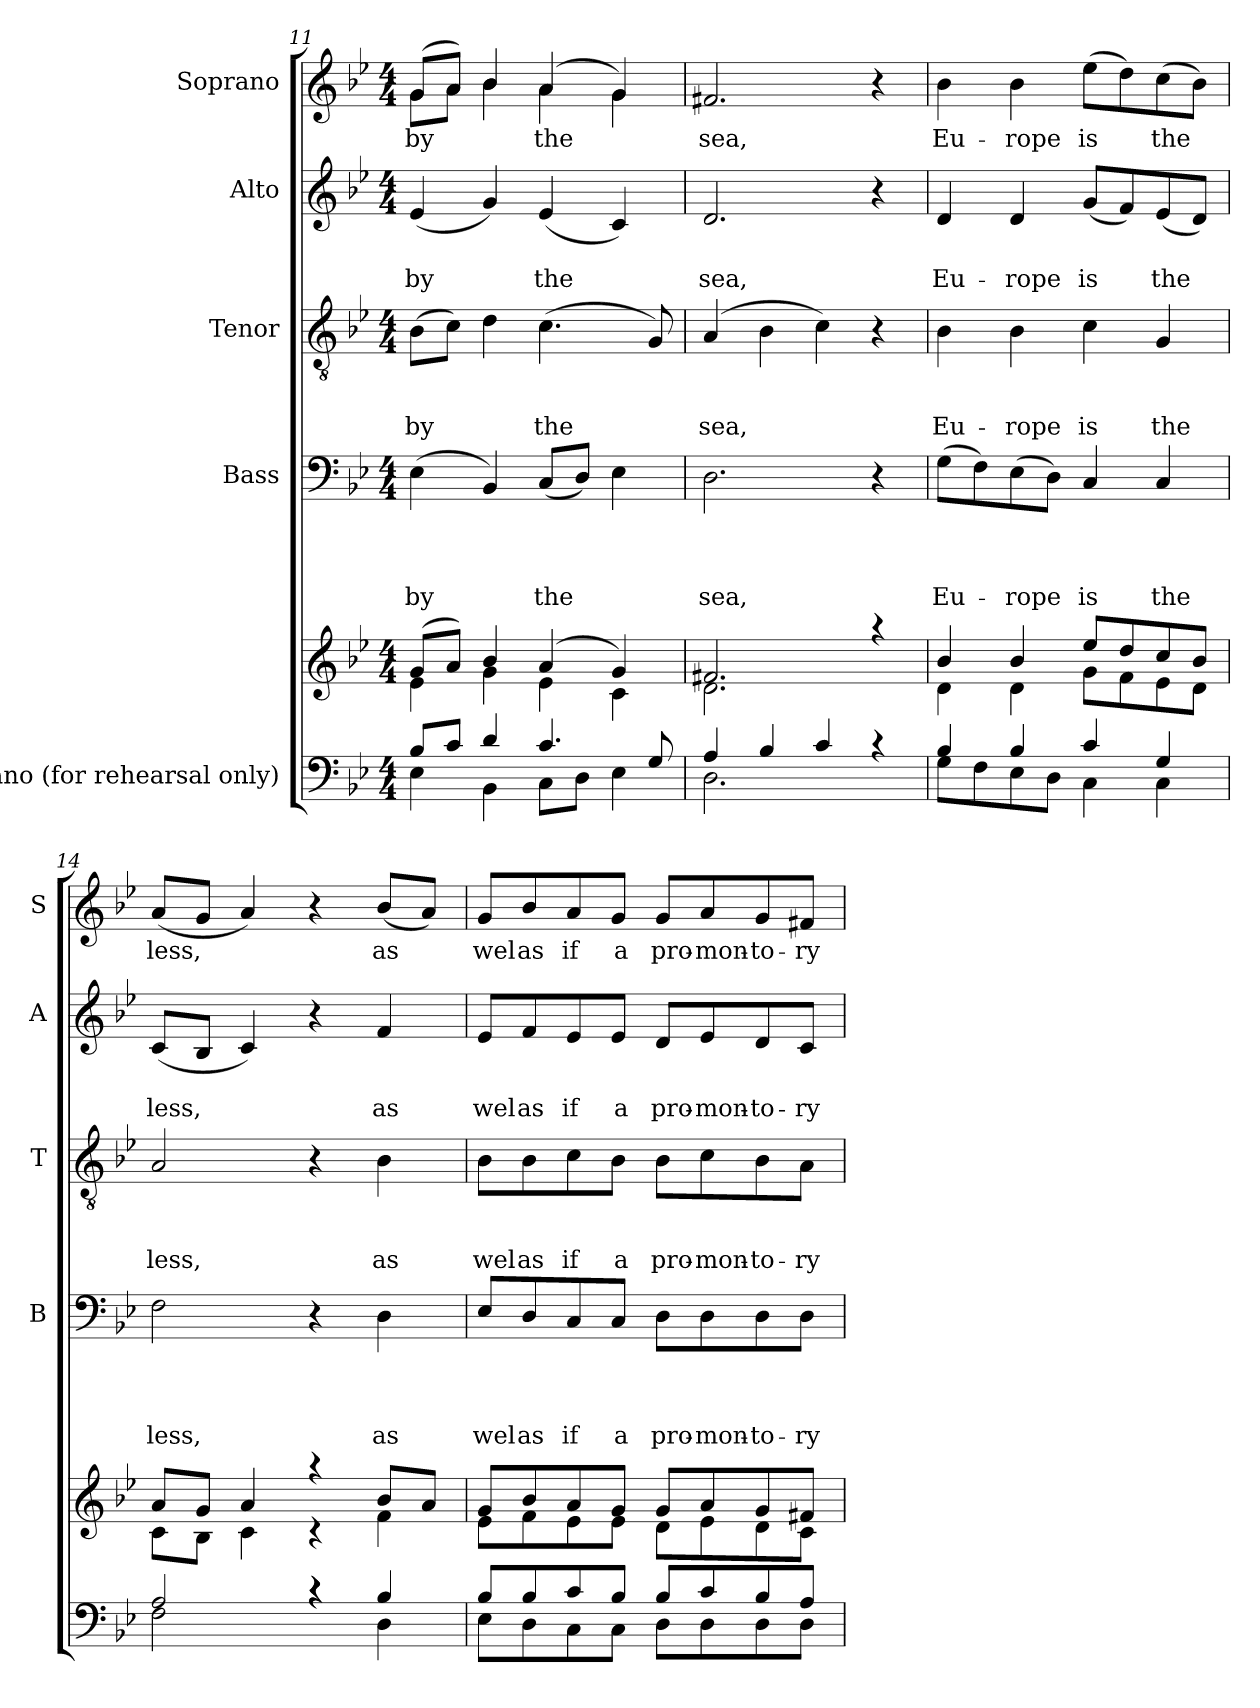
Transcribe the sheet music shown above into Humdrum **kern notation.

**kern	**kern	**kern	**text	**text	**text	**text	**kern	**text	**text	**text	**kern	**text	**text	**kern	**text
*part5	*part5	*part4	*part4	*part4	*part4	*part4	*part3	*part3	*part3	*part3	*part2	*part2	*part2	*part1	*part1
*staff6	*staff5	*staff4	*staff4	*staff4	*staff4	*staff4	*staff3	*staff3	*staff3	*staff3	*staff2	*staff2	*staff2	*staff1	*staff1
*I"Piano (for rehearsal only)	*	*I"Bass	*	*	*	*	*I"Tenor	*	*	*	*I"Alto	*	*	*I"Soprano	*
*	*	*I'B	*	*	*	*	*I'T	*	*	*	*I'A	*	*	*I'S	*
*clefF4	*clefG2	*clefF4	*	*	*	*	*clefGv2	*	*	*	*clefG2	*	*	*clefG2	*
*k[b-e-]	*k[b-e-]	*k[b-e-]	*	*	*	*	*k[b-e-]	*	*	*	*k[b-e-]	*	*	*k[b-e-]	*
*B-:	*B-:	*B-:	*	*	*	*	*B-:	*	*	*	*B-:	*	*	*B-:	*
*M4/4	*M4/4	*M4/4	*	*	*	*	*M4/4	*	*	*	*M4/4	*	*	*M4/4	*
=11	=11	=11	=11	=11	=11	=11	=11	=11	=11	=11	=11	=11	=11	=11	=11
*^	*^	*	*	*	*	*	*	*	*	*	*	*	*	*	*
!	!	!	!	!	!	!	!	!LO:LY:b	!	!	!	!LO:LY:b	!	!	!LO:LY:b	!	!LO:LY:b
*	*	*	*	*	*	*	*	*	*	*	*	*	*	*	*	*^	*
8B-/L	4E-\	(>8g/L	4e-\	(>4E-\	.	.	.	by	(>8B-\L	.	.	by	(<4e-/	.	by	(>8g/L	8g\L	by
8c/J	.	8a/J)	.	.	.	.	.	.	8c\J)	.	.	.	.	.	.	8a/J)	8a\J	.
4d/	4BB-\	4b-/	4g\	4BB-/)	.	.	.	.	4d\	.	.	.	4g/)	.	.	4b-/	4b-\	.
!	!	!	!	!	!	!	!	!LO:LY:b	!	!	!	!LO:LY:b	!	!	!LO:LY:b	!	!	!LO:LY:b
4.c/	8C\L	(4a/	4e-\	(<8C/L	.	.	.	the	(>4.c\	.	.	the	(<4e-/	.	the	(4a/	4a\	the
.	8D\J	.	.	8D/J)	.	.	.	.	.	.	.	.	.	.	.	.	.	.
.	4E-\	4g/)	4c\	4E-\	.	.	.	.	.	.	.	.	4c/)	.	.	4g/)	4g\	.
8G/	.	.	.	.	.	.	.	.	8G/)	.	.	.	.	.	.	.	.	.
*	*	*	*	*	*	*	*	*	*	*	*	*	*	*	*	*v	*v	*
=12	=12	=12	=12	=12	=12	=12	=12	=12	=12	=12	=12	=12	=12	=12	=12	=12	=12
!	!	!	!	!	!	!	!	!LO:LY:b	!	!	!	!LO:LY:b	!	!	!LO:LY:b	!	!LO:LY:b
4A/	2.D\	2.f#X/	2.d\	2.D\	.	.	.	sea,	(4A/	.	.	sea,	2.d/	.	sea,	2.f#X/	sea,
4B-/	.	.	.	.	.	.	.	.	4B-\	.	.	.	.	.	.	.	.
4c/	.	.	.	.	.	.	.	.	4c\)	.	.	.	.	.	.	.	.
4rc	4ryy	4raa	4ryy	4r	.	.	.	.	4r	.	.	.	4r	.	.	4r	.
!!LO:LB:g=z
=13	=13	=13	=13	=13	=13	=13	=13	=13	=13	=13	=13	=13	=13	=13	=13	=13	=13
!	!	!	!	!	!	!	!	!LO:LY:b	!	!	!	!LO:LY:b	!	!	!LO:LY:b	!	!LO:LY:b
4B-/	8G\L	4b-/	4d\	(>8G\L	.	.	.	Eu-	4B-\	.	.	Eu-	4d/	.	Eu-	4b-\	Eu-
.	8F\	.	.	8F\)	.	.	.	.	.	.	.	.	.	.	.	.	.
!	!	!	!	!	!	!	!	!LO:LY:b	!	!	!	!LO:LY:b	!	!	!LO:LY:b	!	!LO:LY:b
4B-/	8E-\	4b-/	4d\	(>8E-\	.	.	.	-rope	4B-\	.	.	-rope	4d/	.	-rope	4b-\	-rope
.	8D\J	.	.	8D\J)	.	.	.	.	.	.	.	.	.	.	.	.	.
!	!	!	!	!	!	!	!	!LO:LY:b	!	!	!	!LO:LY:b	!	!	!LO:LY:b	!	!LO:LY:b
4c/	4C\	8ee-/L	8g\L	4C/	.	.	.	is	4c\	.	.	is	(>8g/L	.	is	(>8ee-\L	is
.	.	8dd/	8f\	.	.	.	.	.	.	.	.	.	8f/)	.	.	8dd\)	.
!	!	!	!	!	!	!	!	!LO:LY:b	!	!	!	!LO:LY:b	!	!	!LO:LY:b	!	!LO:LY:b
4G/	4C\	8cc/	8e-\	4C/	.	.	.	the	4G/	.	.	the	(>8e-/	.	the	(>8cc\	the
.	.	8b-/J	8d\J	.	.	.	.	.	.	.	.	.	8d/J)	.	.	8b-\J)	.
=14	=14	=14	=14	=14	=14	=14	=14	=14	=14	=14	=14	=14	=14	=14	=14	=14	=14
!	!	!	!	!	!	!	!	!LO:LY:b	!	!	!	!LO:LY:b	!	!	!LO:LY:b	!	!LO:LY:b
2A/	2F\	8a/L	8c\L	2F\	.	.	.	less,	2A/	.	.	less,	(>8c/L	.	less,	(<8a/L	less,
.	.	8g/J	8B-\J	.	.	.	.	.	.	.	.	.	8B-/J	.	.	8g/J	.
.	.	4a/	4c\	.	.	.	.	.	.	.	.	.	4c/)	.	.	4a/)	.
4rc	4rc	4raa	4rc	4r	.	.	.	.	4r	.	.	.	4r	.	.	4r	.
!	!	!	!	!	!	!	!	!LO:LY:b	!	!	!	!LO:LY:b	!	!	!LO:LY:b	!	!LO:LY:b
4B-/	4D\	8b-/L	4f\	4D\	.	.	.	as	4B-\	.	.	as	4f/	.	as	(<8b-/L	as
.	.	8a/J	.	.	.	.	.	.	.	.	.	.	.	.	.	8a/J)	.
=15	=15	=15	=15	=15	=15	=15	=15	=15	=15	=15	=15	=15	=15	=15	=15	=15	=15
!	!	!	!	!	!	!	!	!LO:LY:b	!	!	!	!LO:LY:b	!	!	!LO:LY:b	!	!LO:LY:b
8B-/L	8E-\L	8g/L	8e-\L	8E-/L	.	.	.	wel	8B-\L	.	.	wel	8e-/L	.	wel	8g/L	wel
!	!	!	!	!	!	!	!	!LO:LY:b	!	!	!	!LO:LY:b	!	!	!LO:LY:b	!	!LO:LY:b
8B-/	8D\	8b-/	8f\	8D/	.	.	.	as	8B-\	.	.	as	8f/	.	as	8b-/	as
!	!	!	!	!	!	!	!	!LO:LY:b	!	!	!	!LO:LY:b	!	!	!LO:LY:b	!	!LO:LY:b
8c/	8C\	8a/	8e-\	8C/	.	.	.	if	8c\	.	.	if	8e-/	.	if	8a/	if
!	!	!	!	!	!	!	!	!LO:LY:b	!	!	!	!LO:LY:b	!	!	!LO:LY:b	!	!LO:LY:b
8B-/J	8C\J	8g/J	8e-\J	8C/J	.	.	.	a	8B-\J	.	.	a	8e-/J	.	a	8g/J	a
!	!	!	!	!	!	!	!	!LO:LY:b	!	!	!	!LO:LY:b	!	!	!LO:LY:b	!	!LO:LY:b
8B-/L	8D\L	8g/L	8d\L	8D\L	.	.	.	pro-	8B-\L	.	.	pro-	8d/L	.	pro-	8g/L	pro-
!	!	!	!	!	!	!	!	!LO:LY:b	!	!	!	!LO:LY:b	!	!	!LO:LY:b	!	!LO:LY:b
8c/	8D\	8a/	8e-\	8D\	.	.	.	-mon-	8c\	.	.	-mon-	8e-/	.	-mon-	8a/	-mon-
!	!	!	!	!	!	!	!	!LO:LY:b:rj	!	!	!	!LO:LY:b:rj	!	!	!LO:LY:b:rj	!	!LO:LY:b:rj
8B-/	8D\	8g/	8d\	8D\	.	.	.	-to-	8B-\	.	.	-to-	8d/	.	-to-	8g/	-to-
!	!	!	!	!	!	!	!	!LO:LY:b	!	!	!	!LO:LY:b	!	!	!LO:LY:b	!	!LO:LY:b
8A/J	8D\J	8f#X/J	8c\J	8D\J	.	.	.	-ry	8A\J	.	.	-ry	8c/J	.	-ry	8f#X/J	-ry
*v	*v	*	*	*	*	*	*	*	*	*	*	*	*	*	*	*	*
*	*v	*v	*	*	*	*	*	*	*	*	*	*	*	*	*	*
=	=	=	=	=	=	=	=	=	=	=	=	=	=	=	=
*-	*-	*-	*-	*-	*-	*-	*-	*-	*-	*-	*-	*-	*-	*-	*-
